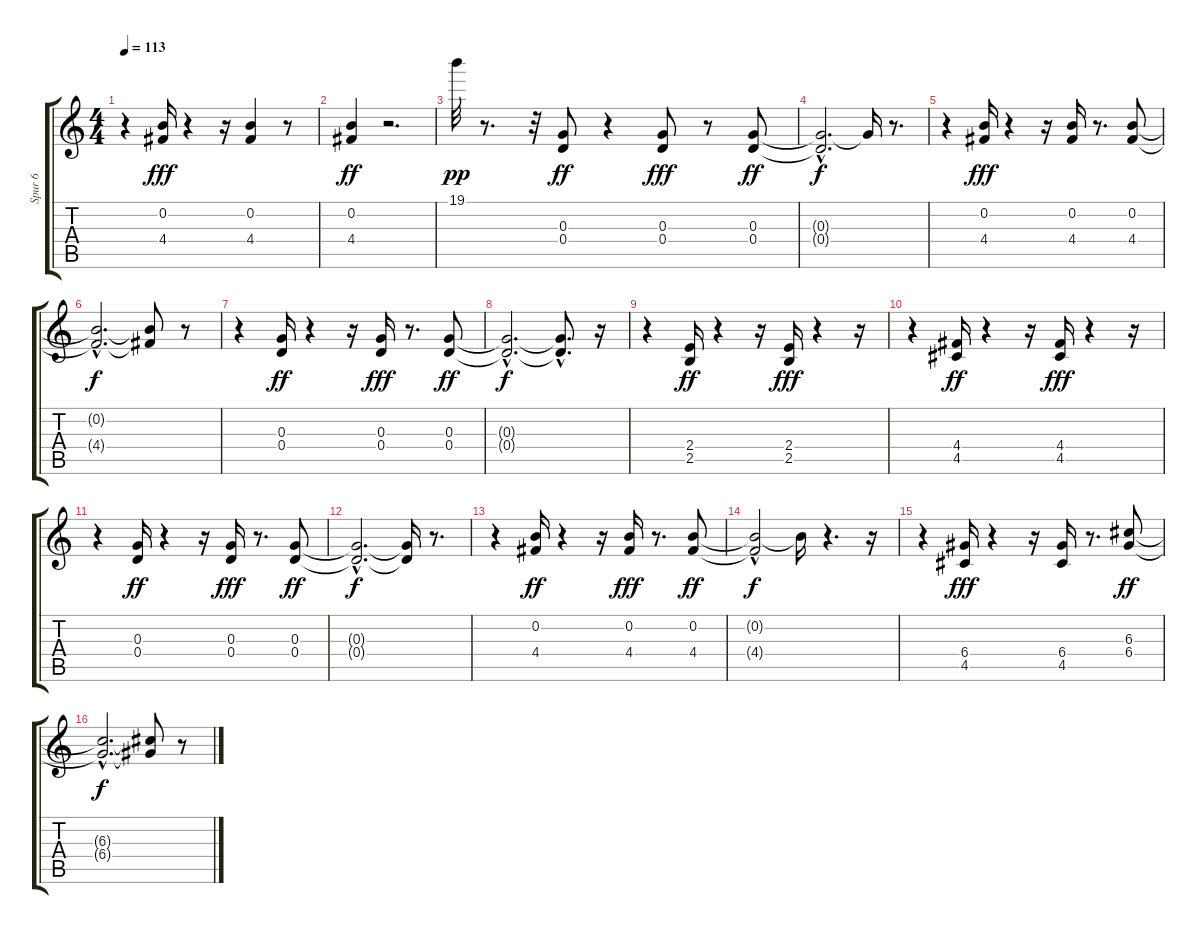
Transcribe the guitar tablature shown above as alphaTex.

\track ("Spur 6" "Spur 6") {instrument distortionguitar}
\staff {score tabs}
\tuning (E4 B3 G3 D3 A2 E2) {hide}
\ts (4 4)
\tempo 113
\clef g2
\ks c
r.4{dy fff} (0.2 4.4).16 r.4 r.16 (0.2 4.4).4 r.8 |
(0.2 4.4).4{dy ff} r.2{d} |
19.1.32{dy pp} r.8{d} r.32 (0.3 0.4).8{dy ff} r.4 (0.3 0.4).8{dy fff} r.8 (0.3 0.4).8{dy ff} |
(0.3{hac t} 0.4{hac t}).2{d dy f} 0.3{t}.16 r.8{d} |
r.4 (0.2 4.4).16{dy fff} r.4 r.16 (0.2 4.4).16 r.8{d} (0.2 4.4).8 |
(0.2{hac t} 4.4{hac t}).2{d dy f} (0.2{t} 4.4{t}).8 r.8 |
r.4 (0.3 0.4).16{dy ff} r.4 r.16 (0.3 0.4).16{dy fff} r.8{d} (0.3 0.4).8{dy ff} |
(0.3{hac t} 0.4{hac t}).2{d dy f} (0.3{hac t} 0.4{hac t}).8{d} r.16 |
r.4 (2.4 2.5).16{dy ff} r.4 r.16 (2.4 2.5).16{dy fff} r.4 r.16 |
r.4 (4.4 4.5).16{dy ff} r.4 r.16 (4.4 4.5).16{dy fff} r.4 r.16 |
r.4 (0.3 0.4).16{dy ff} r.4 r.16 (0.3 0.4).16{dy fff} r.8{d} (0.3 0.4).8{dy ff} |
(0.3{hac t} 0.4{hac t}).2{d dy f} (0.3{t} 0.4{t}).16 r.8{d} |
r.4 (0.2 4.4).16{dy ff} r.4 r.16 (0.2 4.4).16{dy fff} r.8{d} (0.2 4.4).8{dy ff} |
(0.2{t} 4.4{hac t}).2{dy f} 0.2{t}.16 r.4{d} r.16 |
r.4 (6.4 4.5).16{dy fff} r.4 r.16 (6.4 4.5).16 r.8{d} (6.3 6.4).8{dy ff} |
(6.3{hac t} 6.4{hac t}).2{d dy f} (6.3{t} 6.4{t}).8 r.8
